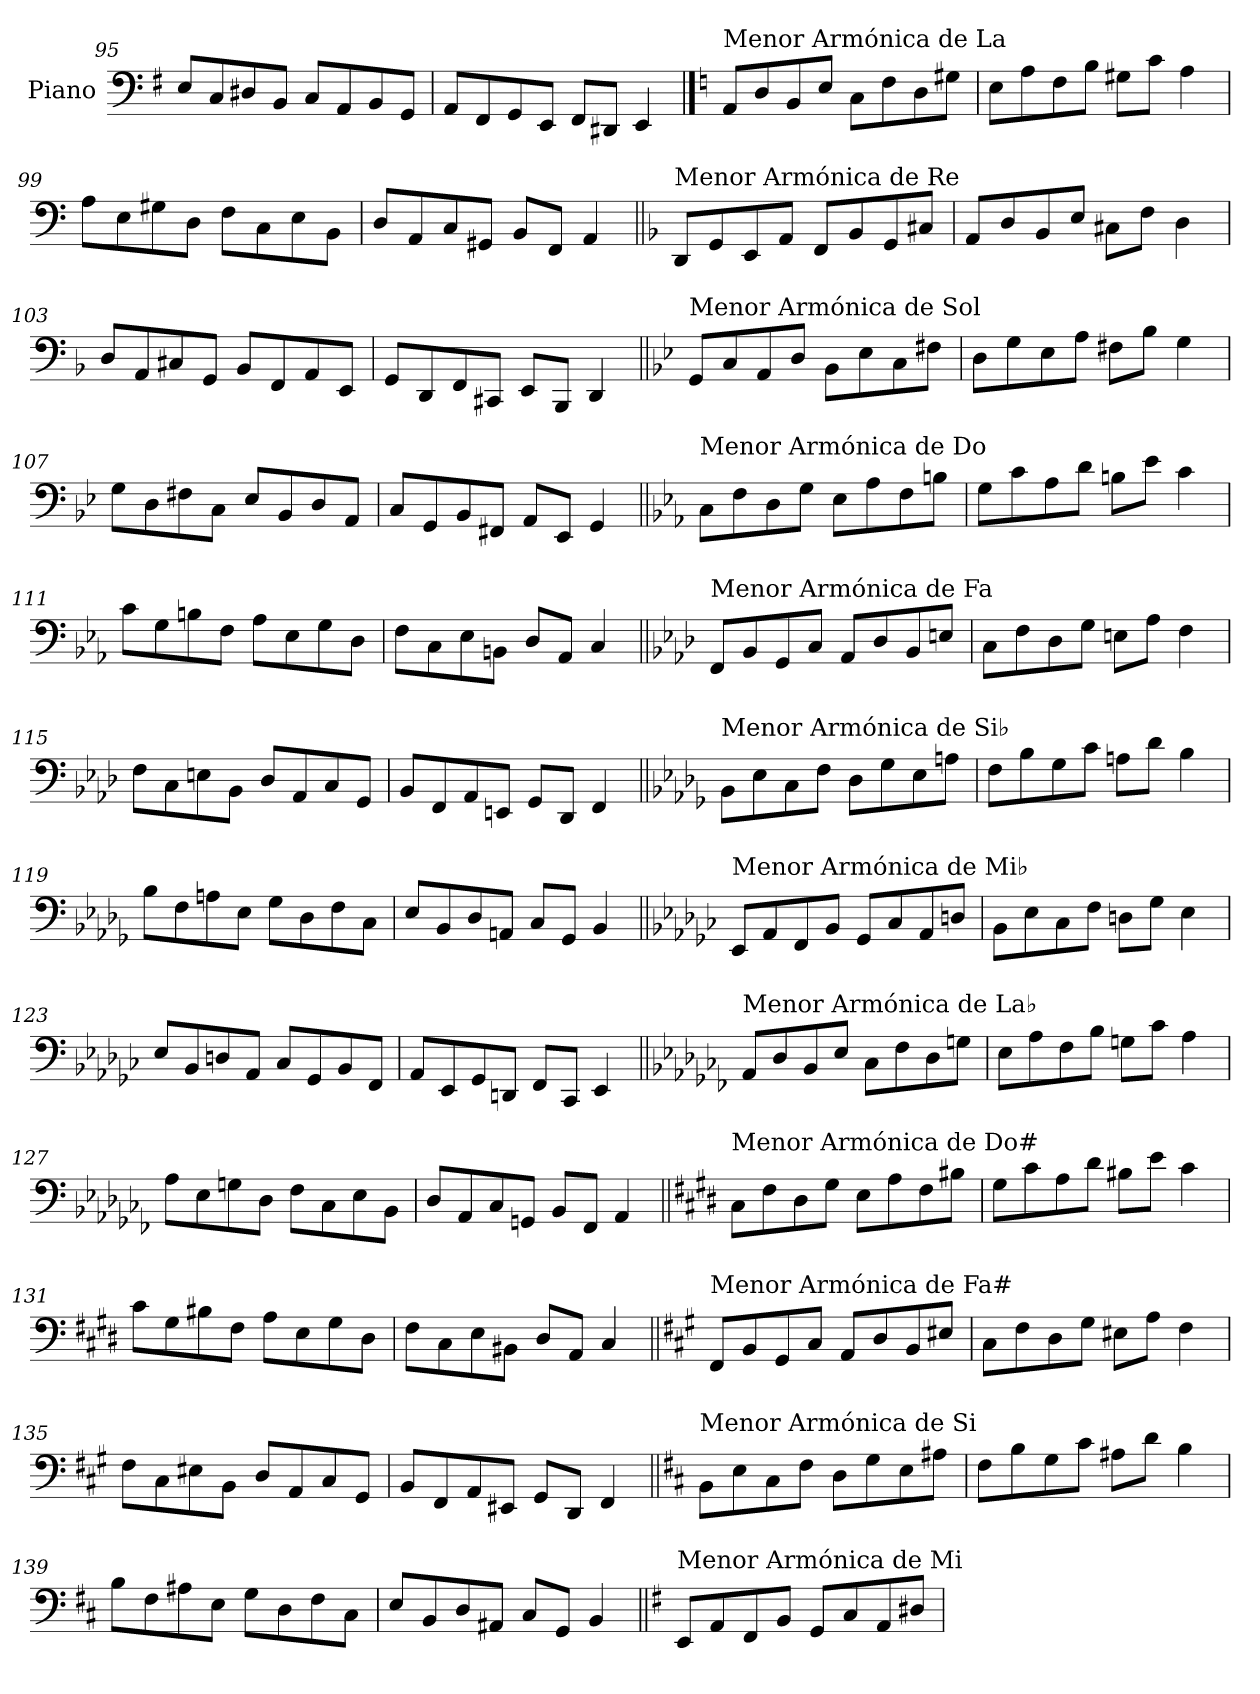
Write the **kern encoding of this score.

**kern
*part1
*staff1
*I"Piano
*I'Pno.
*clefF4
*k[f#]
=95
8E/L
8C/
8D#X/
8BB/J
8C/L
8AA/
8BB/
8GG/J
=96
8AA/L
8FF#/
8GG/
8EE/J
8FF#/L
8DD#X/J
4EE/
!!LO:PB:g=z
==97
*k[]
!LO:TX:a:t=Menor Armónica de La
8AA/L
8D/
8BB/
8E/J
8C\L
8F\
8D\
8G#X\J
=98
8E\L
8A\
8F\
8B\J
8G#X\L
8c\J
4A\
=99
8A\L
8E\
8G#X\
8D\J
8F\L
8C\
8E\
8BB\J
=100
8D/L
8AA/
8C/
8GG#X/J
8BB/L
8FF/J
4AA/
!!LO:LB:g=z
=101||
*k[b-]
!LO:TX:a:t=Menor Armónica de Re
8DD/L
8GG/
8EE/
8AA/J
8FF/L
8BB-/
8GG/
8C#X/J
=102
8AA/L
8D/
8BB-/
8E/J
8C#X\L
8F\J
4D\
=103
8D/L
8AA/
8C#X/
8GG/J
8BB-/L
8FF/
8AA/
8EE/J
=104
8GG/L
8DD/
8FF/
8CC#X/J
8EE/L
8BBB-/J
4DD/
!!LO:LB:g=z
=105||
*k[b-e-]
!LO:TX:a:t=Menor Armónica de Sol
8GG/L
8C/
8AA/
8D/J
8BB-\L
8E-\
8C\
8F#X\J
=106
8D\L
8G\
8E-\
8A\J
8F#X\L
8B-\J
4G\
=107
8G\L
8D\
8F#X\
8C\J
8E-/L
8BB-/
8D/
8AA/J
=108
8C/L
8GG/
8BB-/
8FF#X/J
8AA/L
8EE-/J
4GG/
!!LO:LB:g=z
=109||
*k[b-e-a-]
!LO:TX:a:t=Menor Armónica de Do
8C\L
8F\
8D\
8G\J
8E-\L
8A-\
8F\
8Bn\J
=110
8G\L
8c\
8A-\
8d\J
8Bn\L
8e-\J
4c\
=111
8c\L
8G\
8Bn\
8F\J
8A-\L
8E-\
8G\
8D\J
=112
8F\L
8C\
8E-\
8BBn\J
8D/L
8AA-/J
4C/
!!LO:LB:g=z
=113||
*k[b-e-a-d-]
!LO:TX:a:t=Menor Armónica de Fa
8FF/L
8BB-/
8GG/
8C/J
8AA-/L
8D-/
8BB-/
8En/J
=114
8C\L
8F\
8D-\
8G\J
8En\L
8A-\J
4F\
=115
8F\L
8C\
8En\
8BB-\J
8D-/L
8AA-/
8C/
8GG/J
=116
8BB-/L
8FF/
8AA-/
8EEn/J
8GG/L
8DD-/J
4FF/
!!LO:LB:g=z
=117||
*k[b-e-a-d-g-]
!LO:TX:a:t=Menor Armónica de Si♭
8BB-\L
8E-\
8C\
8F\J
8D-\L
8G-\
8E-\
8An\J
=118
8F\L
8B-\
8G-\
8c\J
8An\L
8d-\J
4B-\
=119
8B-\L
8F\
8An\
8E-\J
8G-\L
8D-\
8F\
8C\J
=120
8E-/L
8BB-/
8D-/
8AAn/J
8C/L
8GG-/J
4BB-/
!!LO:LB:g=z
=121||
*k[b-e-a-d-g-c-]
!LO:TX:a:t=Menor Armónica de Mi♭
8EE-/L
8AA-/
8FF/
8BB-/J
8GG-/L
8C-/
8AA-/
8Dn/J
=122
8BB-\L
8E-\
8C-\
8F\J
8Dn\L
8G-\J
4E-\
=123
8E-/L
8BB-/
8Dn/
8AA-/J
8C-/L
8GG-/
8BB-/
8FF/J
=124
8AA-/L
8EE-/
8GG-/
8DDn/J
8FF/L
8CC-/J
4EE-/
!!LO:LB:g=z
=125||
*k[b-e-a-d-g-c-f-]
!LO:TX:a:t=Menor Armónica de La♭
8AA-/L
8D-/
8BB-/
8E-/J
8C-\L
8F-\
8D-\
8Gn\J
=126
8E-\L
8A-\
8F-\
8B-\J
8Gn\L
8c-\J
4A-\
=127
8A-\L
8E-\
8Gn\
8D-\J
8F-\L
8C-\
8E-\
8BB-\J
=128
8D-/L
8AA-/
8C-/
8GGn/J
8BB-/L
8FF-/J
4AA-/
!!LO:LB:g=z
=129||
*k[f#c#g#d#]
!LO:TX:a:t=Menor Armónica de Do#
8C#\L
8F#\
8D#\
8G#\J
8E\L
8A\
8F#\
8B#X\J
=130
8G#\L
8c#\
8A\
8d#\J
8B#X\L
8e\J
4c#\
=131
8c#\L
8G#\
8B#X\
8F#\J
8A\L
8E\
8G#\
8D#\J
=132
8F#\L
8C#\
8E\
8BB#X\J
8D#/L
8AA/J
4C#/
!!LO:LB:g=z
=133||
*k[f#c#g#]
!LO:TX:a:t=Menor Armónica de Fa#
8FF#/L
8BB/
8GG#/
8C#/J
8AA/L
8D/
8BB/
8E#X/J
=134
8C#\L
8F#\
8D\
8G#\J
8E#X\L
8A\J
4F#\
=135
8F#\L
8C#\
8E#X\
8BB\J
8D/L
8AA/
8C#/
8GG#/J
=136
8BB/L
8FF#/
8AA/
8EE#X/J
8GG#/L
8DD/J
4FF#/
!!LO:LB:g=z
=137||
*k[f#c#]
!LO:TX:a:t=Menor Armónica de Si
8BB\L
8E\
8C#\
8F#\J
8D\L
8G\
8E\
8A#X\J
=138
8F#\L
8B\
8G\
8c#\J
8A#X\L
8d\J
4B\
=139
8B\L
8F#\
8A#X\
8E\J
8G\L
8D\
8F#\
8C#\J
=140
8E/L
8BB/
8D/
8AA#X/J
8C#/L
8GG/J
4BB/
!!LO:LB:g=z
=141||
*k[f#]
!LO:TX:a:t=Menor Armónica de Mi
8EE/L
8AA/
8FF#/
8BB/J
8GG/L
8C/
8AA/
8D#X/J
=
*-
